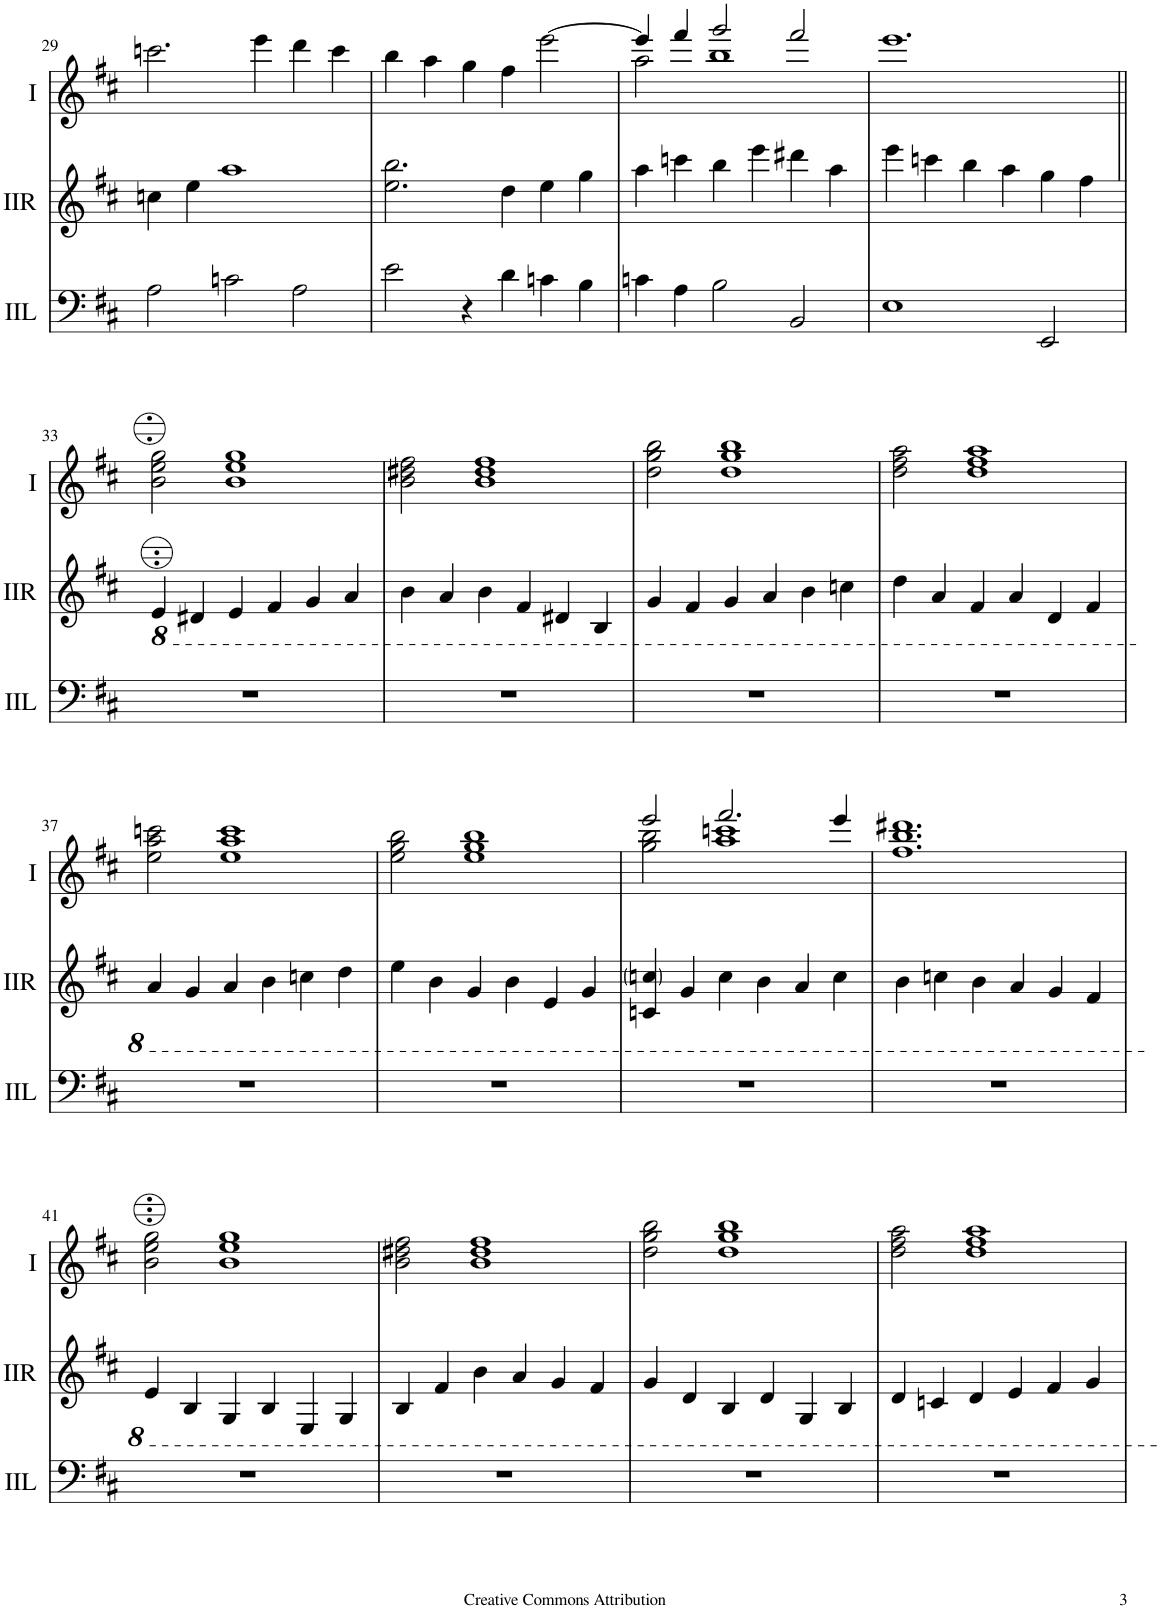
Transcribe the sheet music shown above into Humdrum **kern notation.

**kern	**kern	**kern
*part3	*part2	*part1
*staff3	*staff2	*staff1
*I"Acc. 2L	*I"Acc. 2R	*I"Acc. 1
!!LO:PB:g=z
*clefF4	*clefG2	*clefG2
*Trd7c12	*	*
*k[f#c#]	*k[f#c#]	*k[f#c#]
*M3/2	*M3/2	*M3/2
=29	=29	=29
2A\	4cn\	2.ccn\
.	4e\	.
2cn\	1a	.
.	.	4ee\
2A\	.	4dd\
.	.	4cc\
=30	=30	=30
2e\	2.e\ 2.b\	4b\
.	.	4a\
4r	.	4g\
4d\	4d\	4f#\
4cn\	4e\	[2ee\
4B\	4g\	.
=31	=31	=31
*	*	*^
4cn\	4a\	4ee/]	2a\
4A\	4ccn\	4ff#/	.
2B\	4b\	2gg/	1b
.	4ee\	.	.
2BB/	4dd#X\	2ff#/	.
.	4a\	.	.
*	*	*v	*v
=32	=32	=32
1E	4ee\	1.ee
.	4ccn\	.
.	4b\	.
.	4a\	.
2EE/	4g\	.
.	4f#\	.
!!LO:LB:g=z
=33||	=33||	=33||
1.r	4E/	2B\ 2e\ 2g\
.	4D#X/	.
.	4E/	1B 1e 1g
.	4F#/	.
.	4G/	.
.	4A/	.
=34	=34	=34
1.r	4B\	2B\ 2d#X\ 2f#\
.	4A/	.
.	4B\	1B 1d# 1f#
.	4F#/	.
.	4D#X/	.
.	4BB/	.
=35	=35	=35
1.r	4G/	2d\ 2g\ 2b\
.	4F#/	.
.	4G/	1d 1g 1b
.	4A/	.
.	4B\	.
.	4cn\	.
=36	=36	=36
1.r	4d\	2d\ 2f#\ 2a\
.	4A/	.
.	4F#/	1d 1f# 1a
.	4A/	.
.	4D/	.
.	4F#/	.
!!LO:LB:g=z
=37	=37	=37
1.r	4A/	2e\ 2a\ 2ccn\
.	4G/	.
.	4A/	1e 1a 1cc
.	4B\	.
.	4cn\	.
.	4d\	.
=38	=38	=38
1.r	4e\	2e\ 2g\ 2b\
.	4B\	.
.	4G/	1e 1g 1b
.	4B\	.
.	4E/	.
.	4G/	.
=39	=39	=39
*	*	*^
1.r	4Cn/ 4cn/	2ee/	2g\ 2b\
.	4G/	.	.
.	4c\	2.ff#/	1a 1ccn
.	4B\	.	.
.	4A/	.	.
.	4c\	4ee/	.
*	*	*v	*v
=40	=40	=40
1.r	4B\	1.f# 1.b 1.dd#X
.	4cn\	.
.	4B\	.
.	4A/	.
.	4G/	.
.	4F#/	.
!!LO:LB:g=z
=41	=41	=41
1.r	4E/	2B\ 2e\ 2g\
.	4BB/	.
.	4GG/	1B 1e 1g
.	4BB/	.
.	4EE/	.
.	4GG/	.
=42	=42	=42
1.r	4BB/	2B\ 2d#X\ 2f#\
.	4F#/	.
.	4B\	1B 1d# 1f#
.	4A/	.
.	4G/	.
.	4F#/	.
=43	=43	=43
1.r	4G/	2d\ 2g\ 2b\
.	4D/	.
.	4BB/	1d 1g 1b
.	4D/	.
.	4GG/	.
.	4BB/	.
=44	=44	=44
1.r	4D/	2d\ 2f#\ 2a\
.	4Cn/	.
.	4D/	1d 1f# 1a
.	4E/	.
.	4F#/	.
.	4G/	.
=	=	=
*-	*-	*-
